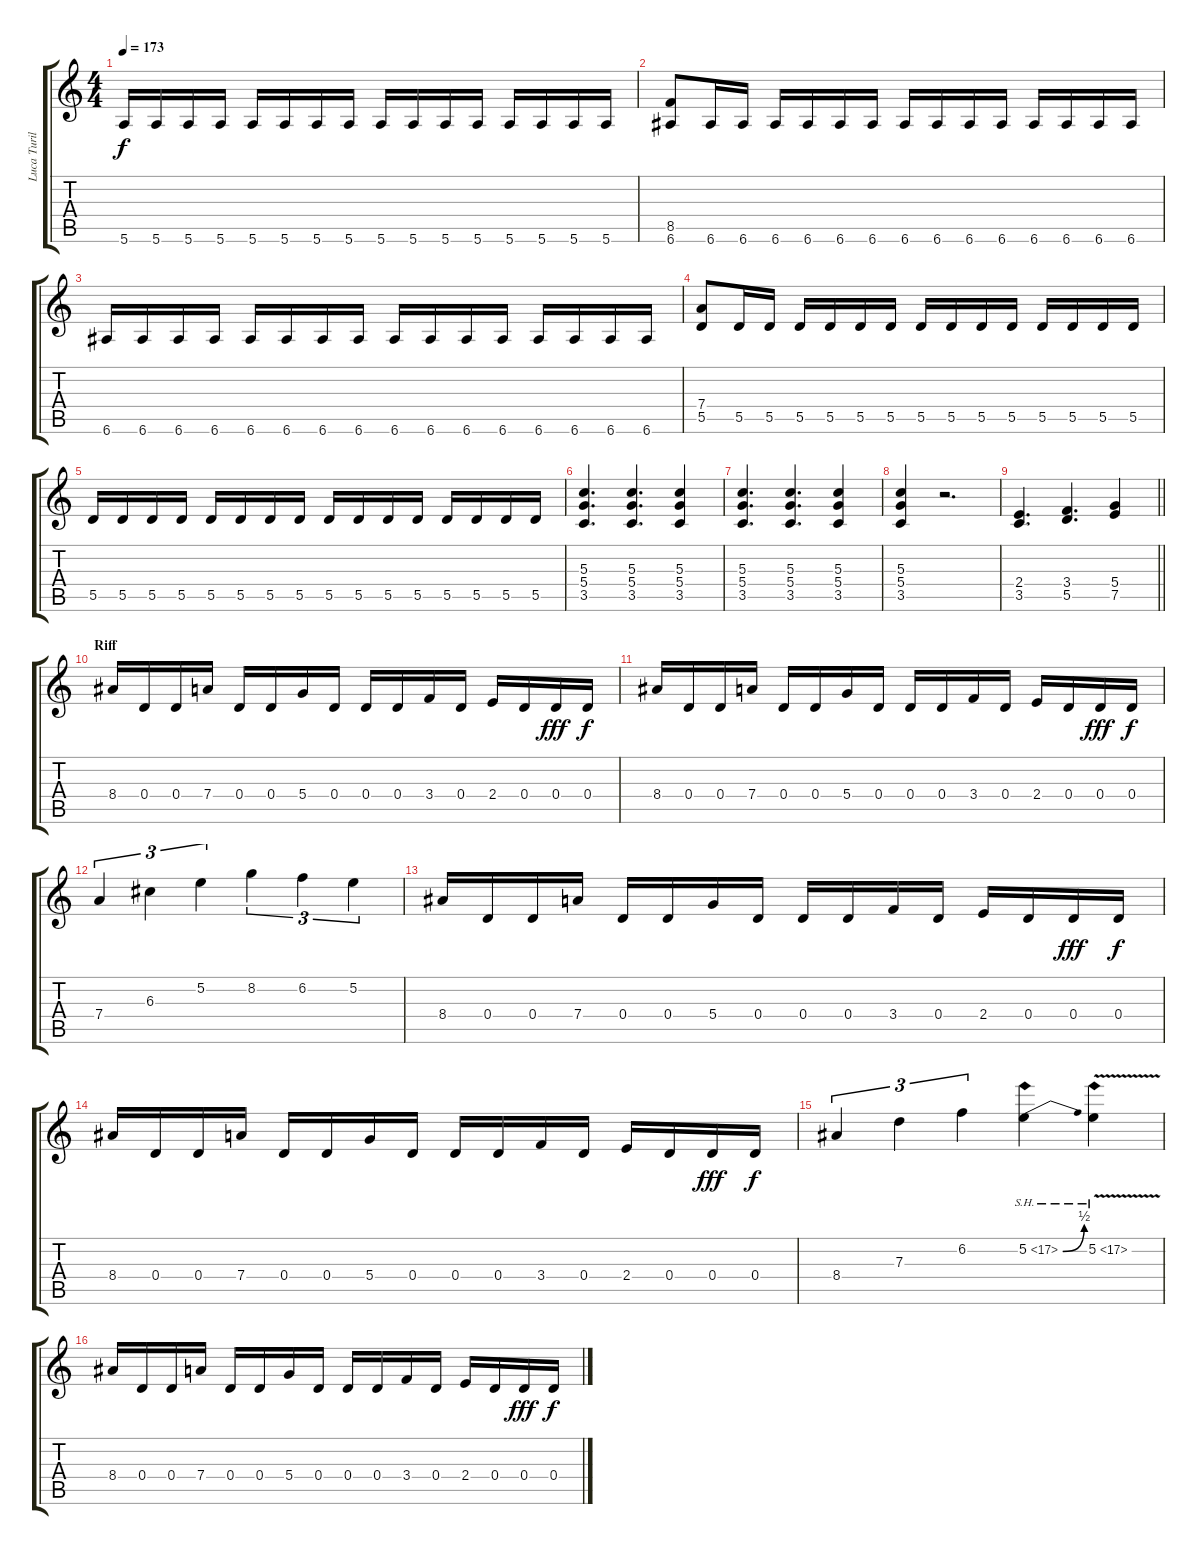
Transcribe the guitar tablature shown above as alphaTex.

\track ("Luca Turilli" "Luca Turil") {instrument overdrivenguitar}
\staff {score tabs}
\tuning (E4 B3 G3 D3 A2 E2) {hide}
\ts (4 4)
\tempo 173
\clef g2
\ks c
5.6.16{dy f} 5.6.16 5.6.16 5.6.16 5.6.16 5.6.16 5.6.16 5.6.16 5.6.16 5.6.16 5.6.16 5.6.16 5.6.16 5.6.16 5.6.16 5.6.16 |
(8.5 6.6).8 6.6.16 6.6.16 6.6.16 6.6.16 6.6.16 6.6.16 6.6.16 6.6.16 6.6.16 6.6.16 6.6.16 6.6.16 6.6.16 6.6.16 |
6.6.16 6.6.16 6.6.16 6.6.16 6.6.16 6.6.16 6.6.16 6.6.16 6.6.16 6.6.16 6.6.16 6.6.16 6.6.16 6.6.16 6.6.16 6.6.16 |
(7.4 5.5).8 5.5.16 5.5.16 5.5.16 5.5.16 5.5.16 5.5.16 5.5.16 5.5.16 5.5.16 5.5.16 5.5.16 5.5.16 5.5.16 5.5.16 |
5.5.16 5.5.16 5.5.16 5.5.16 5.5.16 5.5.16 5.5.16 5.5.16 5.5.16 5.5.16 5.5.16 5.5.16 5.5.16 5.5.16 5.5.16 5.5.16 |
(5.3 5.4 3.5).4{d} (5.3 5.4 3.5).4{d} (5.3 5.4 3.5).4 |
(5.3 5.4 3.5).4{d} (5.3 5.4 3.5).4{d} (5.3 5.4 3.5).4 |
(5.3 5.4 3.5).4 r.2{d} |
\barLineRight lightlight
(2.4 3.5).4{d} (3.4 5.5).4{d} (5.4 7.5).4 |
\section ("" "Riff")
8.4.16 0.4.16 0.4.16 7.4.16 0.4.16 0.4.16 5.4.16 0.4.16 0.4.16 0.4.16 3.4.16 0.4.16 2.4.16 0.4.16 0.4.16{dy fff} 0.4.16{dy f} |
8.4.16 0.4.16 0.4.16 7.4.16 0.4.16 0.4.16 5.4.16 0.4.16 0.4.16 0.4.16 3.4.16 0.4.16 2.4.16 0.4.16 0.4.16{dy fff} 0.4.16{dy f} |
7.4.4{tu (3 2)} 6.3.4{tu (3 2)} 5.2.4{tu (3 2)} 8.2.4{tu (3 2)} 6.2.4{tu (3 2)} 5.2.4{tu (3 2)} |
8.4.16 0.4.16 0.4.16 7.4.16 0.4.16 0.4.16 5.4.16 0.4.16 0.4.16 0.4.16 3.4.16 0.4.16 2.4.16 0.4.16 0.4.16{dy fff} 0.4.16{dy f} |
8.4.16 0.4.16 0.4.16 7.4.16 0.4.16 0.4.16 5.4.16 0.4.16 0.4.16 0.4.16 3.4.16 0.4.16 2.4.16 0.4.16 0.4.16{dy fff} 0.4.16{dy f} |
8.4.4{tu (3 2)} 7.3.4{tu (3 2)} 6.2.4{tu (3 2)} 5.2{be (bend 0 0 60 2) sh 12}.4 5.2{sh 12 v}.4 |
8.4.16 0.4.16 0.4.16 7.4.16 0.4.16 0.4.16 5.4.16 0.4.16 0.4.16 0.4.16 3.4.16 0.4.16 2.4.16 0.4.16 0.4.16{dy fff} 0.4.16{dy f}
